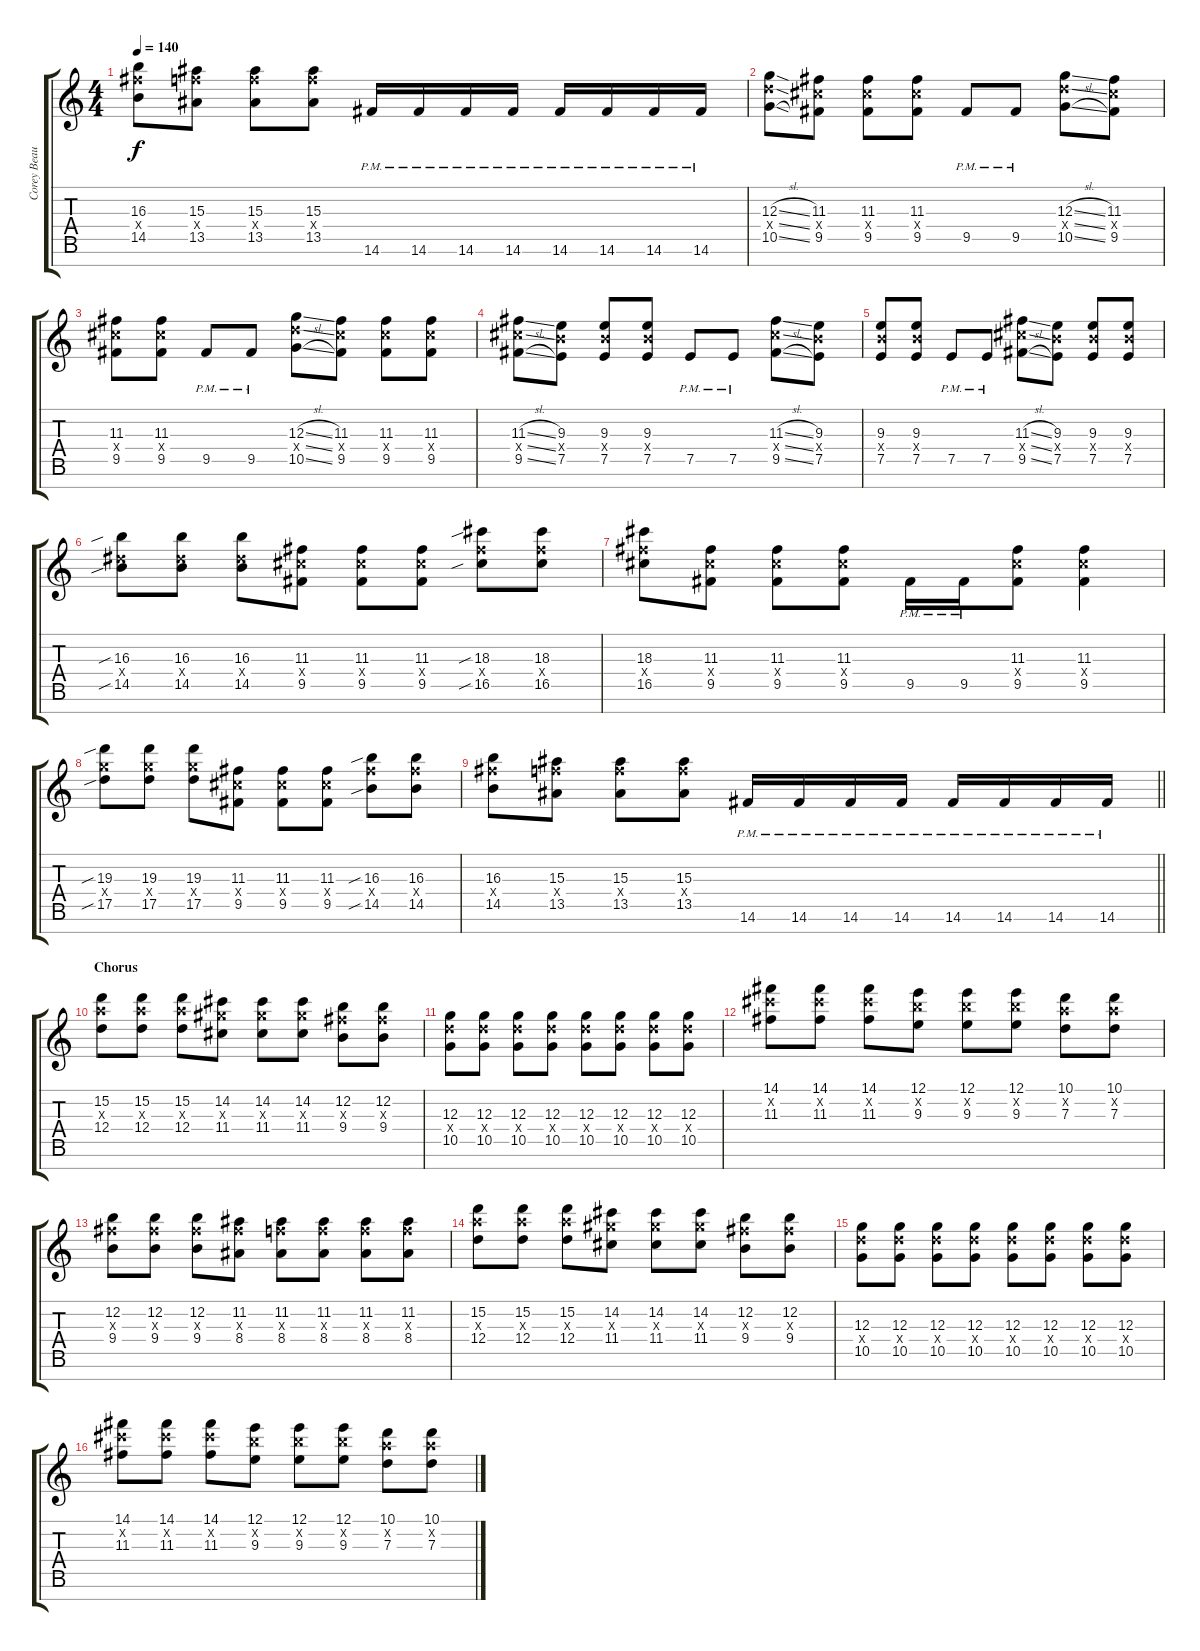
\track ("Corey Beaulieu" "Corey Beau") {instrument distortionguitar}
\staff {score tabs}
\tuning (E4 B3 G3 D3 A2 E2 B1) {hide}
\ts (4 4)
\tempo 140
\clef g2
\ks c
(16.3 16.4{x} 14.5).8{dy f} (15.3 15.4{x} 13.5).8 (15.3 15.4{x} 13.5).8 (15.3 15.4{x} 13.5).8 14.6{pm}.16 14.6{pm}.16 14.6{pm}.16 14.6{pm}.16 14.6{pm}.16 14.6{pm}.16 14.6{pm}.16 14.6{pm}.16 |
(12.3{sl} 12.4{sl x} 10.5{sl}).8 (11.3 11.4{x} 9.5).8 (11.3 11.4{x} 9.5).8 (11.3 11.4{x} 9.5).8 9.5{pm}.8 9.5{pm}.8 (12.3{sl} 12.4{sl x} 10.5{sl}).8 (11.3 11.4{x} 9.5).8 |
(11.3 11.4{x} 9.5).8 (11.3 11.4{x} 9.5).8 9.5{pm}.8 9.5{pm}.8 (12.3{sl} 12.4{sl x} 10.5{sl}).8 (11.3 11.4{x} 9.5).8 (11.3 11.4{x} 9.5).8 (11.3 11.4{x} 9.5).8 |
(11.3{sl} 11.4{sl x} 9.5{sl}).8 (9.3 9.4{x} 7.5).8 (9.3 9.4{x} 7.5).8 (9.3 9.4{x} 7.5).8 7.5{pm}.8 7.5{pm}.8 (11.3{sl} 11.4{sl x} 9.5{sl}).8 (9.3 9.4{x} 7.5).8 |
(9.3 9.4{x} 7.5).8 (9.3 9.4{x} 7.5).8 7.5{pm}.8 7.5{pm}.8 (11.3{sl} 11.4{sl x} 9.5{sl}).8 (9.3 9.4{x} 7.5).8 (9.3 9.4{x} 7.5).8 (9.3 9.4{x} 7.5).8 |
(16.3{sib} 13.4{x} 14.5{sib}).8 (16.3 13.4{x} 14.5).8 (16.3 13.4{x} 14.5).8 (11.3 11.4{x} 9.5).8 (11.3 11.4{x} 9.5).8 (11.3 11.4{x} 9.5).8 (18.3{sib} 16.4{x} 16.5{sib}).8 (18.3 16.4{x} 16.5).8 |
(18.3 16.4{x} 16.5).8 (11.3 11.4{x} 9.5).8 (11.3 11.4{x} 9.5).8 (11.3 11.4{x} 9.5).8 9.5{pm}.16 9.5{pm}.16 (11.3 11.4{x} 9.5).8 (11.3 11.4{x} 9.5).4 |
(19.3{sib} 17.4{x} 17.5{sib}).8 (19.3 17.4{x} 17.5).8 (19.3 17.4{x} 17.5).8 (11.3 11.4{x} 9.5).8 (11.3 11.4{x} 9.5).8 (11.3 11.4{x} 9.5).8 (16.3{sib} 16.4{x} 14.5{sib}).8 (16.3 16.4{x} 14.5).8 |
\barLineRight lightlight
(16.3 16.4{x} 14.5).8 (15.3 15.4{x} 13.5).8 (15.3 15.4{x} 13.5).8 (15.3 15.4{x} 13.5).8 14.6{pm}.16 14.6{pm}.16 14.6{pm}.16 14.6{pm}.16 14.6{pm}.16 14.6{pm}.16 14.6{pm}.16 14.6{pm}.16 |
\section ("" "Chorus")
(15.2 14.3{x} 12.4).8 (15.2 14.3{x} 12.4).8 (15.2 14.3{x} 12.4).8 (14.2 13.3{x} 11.4).8 (14.2 13.3{x} 11.4).8 (14.2 13.3{x} 11.4).8 (12.2 11.3{x} 9.4).8 (12.2 11.3{x} 9.4).8 |
(12.3 12.4{x} 10.5).8 (12.3 12.4{x} 10.5).8 (12.3 12.4{x} 10.5).8 (12.3 12.4{x} 10.5).8 (12.3 12.4{x} 10.5).8 (12.3 12.4{x} 10.5).8 (12.3 12.4{x} 10.5).8 (12.3 12.4{x} 10.5).8 |
(14.1 14.2{x} 11.3).8 (14.1 14.2{x} 11.3).8 (14.1 14.2{x} 11.3).8 (12.1 12.2{x} 9.3).8 (12.1 12.2{x} 9.3).8 (12.1 12.2{x} 9.3).8 (10.1 10.2{x} 7.3).8 (10.1 10.2{x} 7.3).8 |
(12.2 11.3{x} 9.4).8 (12.2 11.3{x} 9.4).8 (12.2 11.3{x} 9.4).8 (11.2 11.3{x} 8.4).8 (11.2 10.3{x} 8.4).8 (11.2 10.3{x} 8.4).8 (11.2 10.3{x} 8.4).8 (11.2 10.3{x} 8.4).8 |
(15.2 14.3{x} 12.4).8 (15.2 14.3{x} 12.4).8 (15.2 14.3{x} 12.4).8 (14.2 13.3{x} 11.4).8 (14.2 13.3{x} 11.4).8 (14.2 13.3{x} 11.4).8 (12.2 11.3{x} 9.4).8 (12.2 11.3{x} 9.4).8 |
(12.3 12.4{x} 10.5).8 (12.3 12.4{x} 10.5).8 (12.3 12.4{x} 10.5).8 (12.3 12.4{x} 10.5).8 (12.3 12.4{x} 10.5).8 (12.3 12.4{x} 10.5).8 (12.3 12.4{x} 10.5).8 (12.3 12.4{x} 10.5).8 |
(14.1 14.2{x} 11.3).8 (14.1 14.2{x} 11.3).8 (14.1 14.2{x} 11.3).8 (12.1 12.2{x} 9.3).8 (12.1 12.2{x} 9.3).8 (12.1 12.2{x} 9.3).8 (10.1 10.2{x} 7.3).8 (10.1 10.2{x} 7.3).8
